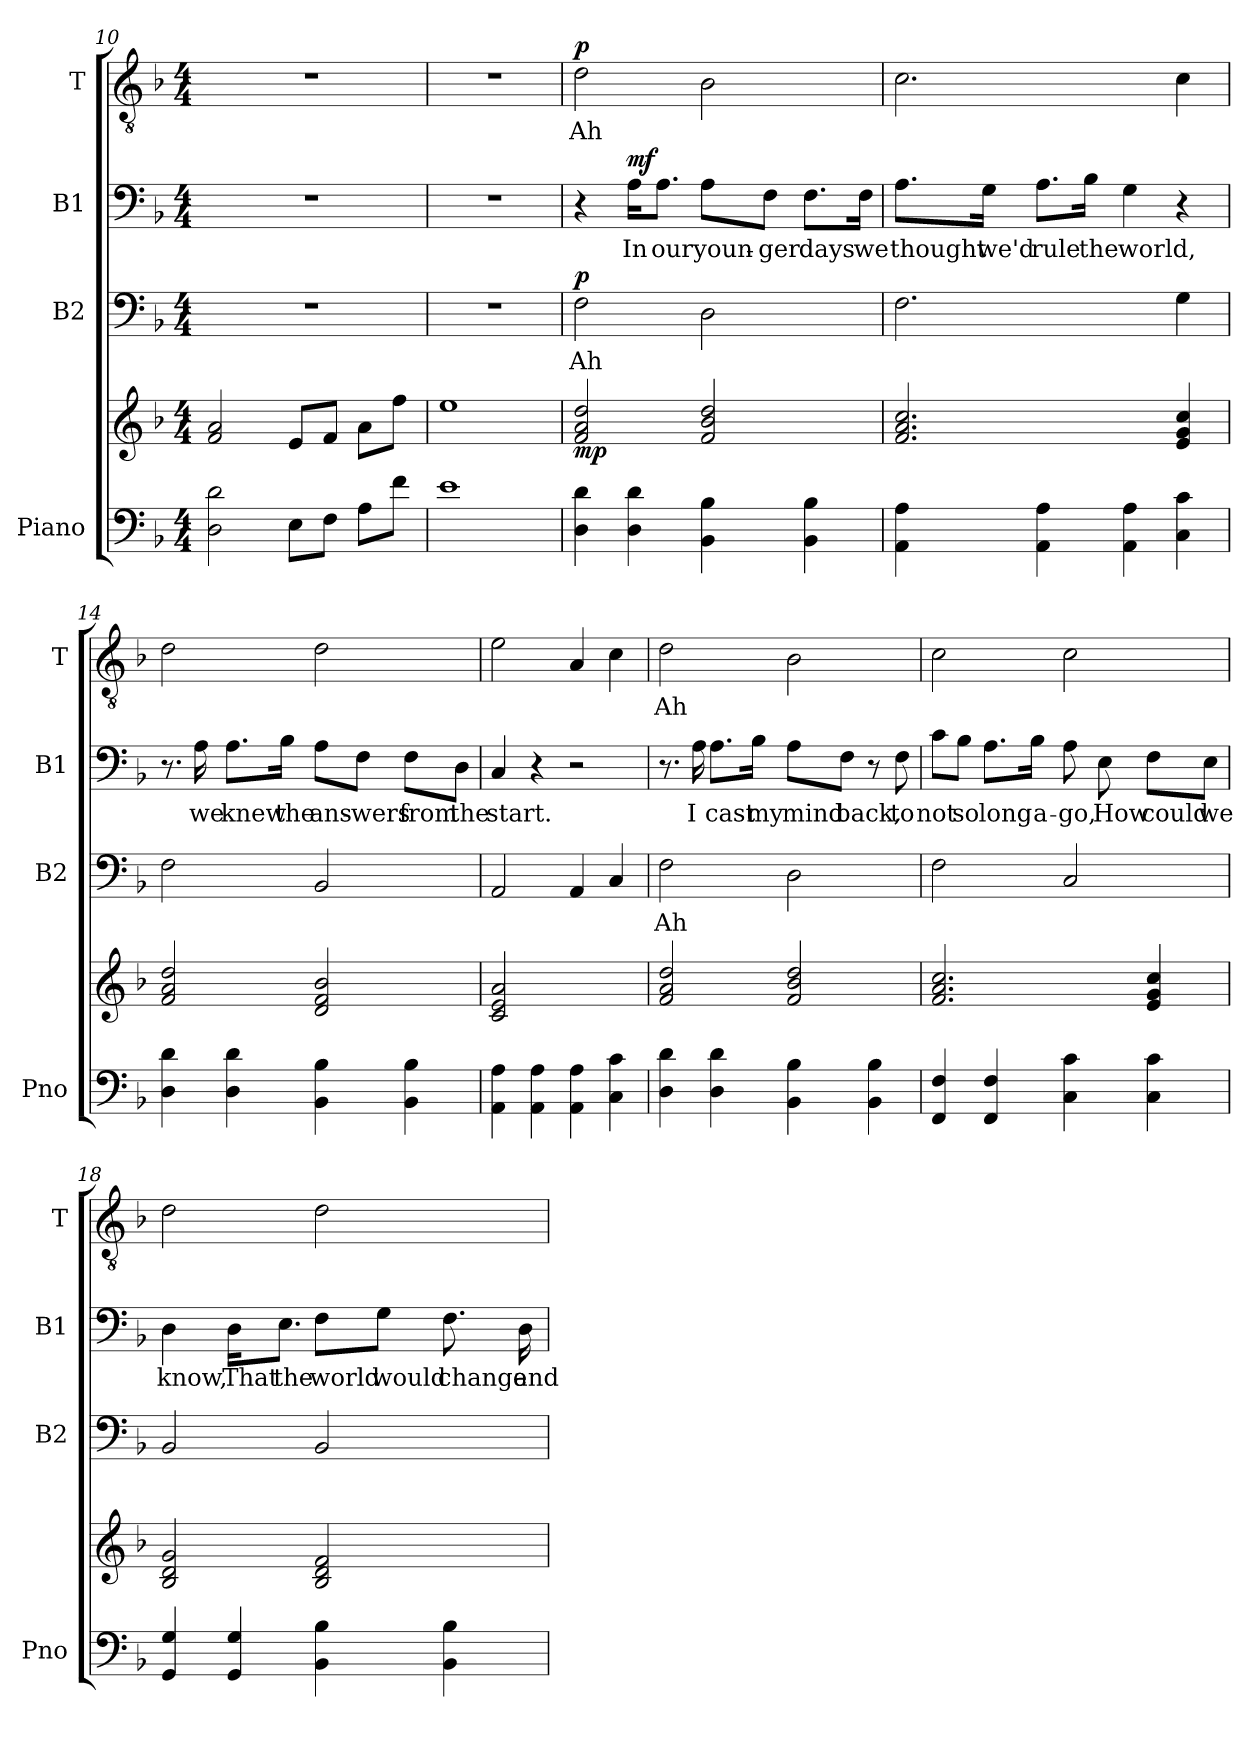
**kern	**kern	**dynam	**kern	**text	**dynam	**kern	**text	**dynam	**kern	**text	**dynam
*part4	*part4	*part4	*part3	*part3	*part3	*part2	*part2	*part2	*part1	*part1	*part1
*staff5	*staff4	*staff4/5	*staff3	*staff3	*staff3	*staff2	*staff2	*staff2	*staff1	*staff1	*staff1
*I"Piano	*	*	*I"B2	*	*	*I"B1	*	*	*I"T	*	*
*I'Pno	*	*	*I'B2	*	*	*I'B1	*	*	*I'T	*	*
*clefF4	*clefG2	*	*clefF4	*	*	*clefF4	*	*	*clefGv2	*	*
*k[b-]	*k[b-]	*	*k[b-]	*	*	*k[b-]	*	*	*k[b-]	*	*
*F:	*F:	*	*F:	*	*	*F:	*	*	*F:	*	*
*M4/4	*M4/4	*	*M4/4	*	*	*M4/4	*	*	*M4/4	*	*
=10	=10	=10	=10	=10	=10	=10	=10	=10	=10	=10	=10
2D 2d	2f 2a	.	1r	.	.	1r	.	.	1r	.	.
8EL	8eL	.	.	.	.	.	.	.	.	.	.
8FJ	8fJ	.	.	.	.	.	.	.	.	.	.
8AL	8aL	.	.	.	.	.	.	.	.	.	.
8fJ	8ffJ	.	.	.	.	.	.	.	.	.	.
=11	=11	=11	=11	=11	=11	=11	=11	=11	=11	=11	=11
1e	1ee	.	1r	.	.	1r	.	.	1r	.	.
=12	=12	=12	=12	=12	=12	=12	=12	=12	=12	=12	=12
!	!	!LO:DY:b	!	!	!LO:DY:a	!	!	!	!	!	!LO:DY:a
4D 4d	2f 2a 2dd	mp	2F	Ah	p	4r	.	.	2d	Ah	p
!	!	!	!	!	!	!	!	!LO:DY:a	!	!	!
4D 4d	.	.	.	.	.	16AKL	In	mf	.	.	.
.	.	.	.	.	.	8.AJ	our	.	.	.	.
4BB- 4B-	2f 2b- 2dd	.	2D	.	.	8AL	youn-	.	2B-	.	.
.	.	.	.	.	.	8FJ	-ger	.	.	.	.
4BB- 4B-	.	.	.	.	.	8.FL	days	.	.	.	.
.	.	.	.	.	.	16FJk	we	.	.	.	.
=13	=13	=13	=13	=13	=13	=13	=13	=13	=13	=13	=13
4AA 4A	2.f 2.a 2.cc	.	2.F	.	.	8.AL	thought	.	2.c	.	.
.	.	.	.	.	.	16GJk	we'd	.	.	.	.
4AA 4A	.	.	.	.	.	8.AL	rule	.	.	.	.
.	.	.	.	.	.	16B-Jk	the	.	.	.	.
4AA 4A	.	.	.	.	.	4G	world,	.	.	.	.
4C 4c	4e 4g 4cc	.	4G	.	.	4r	.	.	4c	.	.
=14	=14	=14	=14	=14	=14	=14	=14	=14	=14	=14	=14
4D 4d	2f 2a 2dd	.	2F	.	.	8.r	.	.	2d	.	.
.	.	.	.	.	.	16A	we	.	.	.	.
4D 4d	.	.	.	.	.	8.AL	knew	.	.	.	.
.	.	.	.	.	.	16B-Jk	the	.	.	.	.
4BB- 4B-	2d 2f 2b-	.	2BB-	.	.	8AL	ans-	.	2d	.	.
.	.	.	.	.	.	8FJ	-wers	.	.	.	.
4BB- 4B-	.	.	.	.	.	8FL	from	.	.	.	.
.	.	.	.	.	.	8DJ	the	.	.	.	.
=15	=15	=15	=15	=15	=15	=15	=15	=15	=15	=15	=15
4AA 4A	2c 2e 2a	.	2AA	.	.	4C	start.	.	2e	.	.
4AA 4A	.	.	.	.	.	4r	.	.	.	.	.
4AA 4A	2ryy	.	4AA	.	.	2r	.	.	4A	.	.
4C 4c	.	.	4C	.	.	.	.	.	4c	.	.
=16	=16	=16	=16	=16	=16	=16	=16	=16	=16	=16	=16
4D 4d	2f 2a 2dd	.	2F	Ah	.	8.r	.	.	2d	Ah	.
.	.	.	.	.	.	16A	I	.	.	.	.
4D 4d	.	.	.	.	.	8.AL	cast	.	.	.	.
.	.	.	.	.	.	16B-Jk	my	.	.	.	.
4BB- 4B-	2f 2b- 2dd	.	2D	.	.	8AL	mind	.	2B-	.	.
.	.	.	.	.	.	8FJ	back,	.	.	.	.
4BB- 4B-	.	.	.	.	.	8r	.	.	.	.	.
.	.	.	.	.	.	8F	to	.	.	.	.
=17	=17	=17	=17	=17	=17	=17	=17	=17	=17	=17	=17
4FF 4F	2.f 2.a 2.cc	.	2F	.	.	8cL	not	.	2c	.	.
.	.	.	.	.	.	8B-J	so	.	.	.	.
4FF 4F	.	.	.	.	.	8.AL	long	.	.	.	.
.	.	.	.	.	.	16B-Jk	a-	.	.	.	.
4C 4c	.	.	2C	.	.	8A	-go,	.	2c	.	.
.	.	.	.	.	.	8E	How	.	.	.	.
4C 4c	4e 4g 4cc	.	.	.	.	8FL	could	.	.	.	.
.	.	.	.	.	.	8EJ	we	.	.	.	.
=18	=18	=18	=18	=18	=18	=18	=18	=18	=18	=18	=18
4GG 4G	2B- 2d 2g	.	2BB-	.	.	4D	know,	.	2d	.	.
4GG 4G	.	.	.	.	.	16DKL	That	.	.	.	.
.	.	.	.	.	.	8.EJ	the	.	.	.	.
4BB- 4B-	2B- 2d 2f	.	2BB-	.	.	8FL	world	.	2d	.	.
.	.	.	.	.	.	8GJ	would	.	.	.	.
4BB- 4B-	.	.	.	.	.	8.F	change	.	.	.	.
.	.	.	.	.	.	16D	and	.	.	.	.
=	=	=	=	=	=	=	=	=	=	=	=
*-	*-	*-	*-	*-	*-	*-	*-	*-	*-	*-	*-
